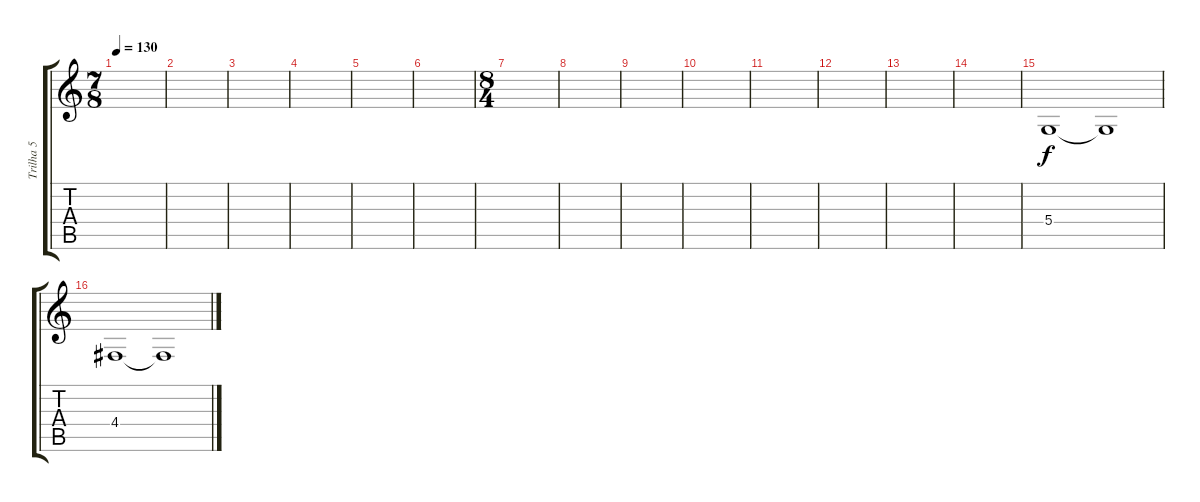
\track ("Trilha 5" "Trilha 5") {instrument cello}
\staff {score tabs}
\tuning (E4 B3 G3 D3 A2 E2) {hide}
\ts (7 8)
\tempo 130
\clef g2
\ks c
|
|
|
|
|
|
\ts (8 4)
|
|
|
|
|
|
|
|
5.4.1 5.4{t}.1 |
4.4.1 4.4{t}.1
